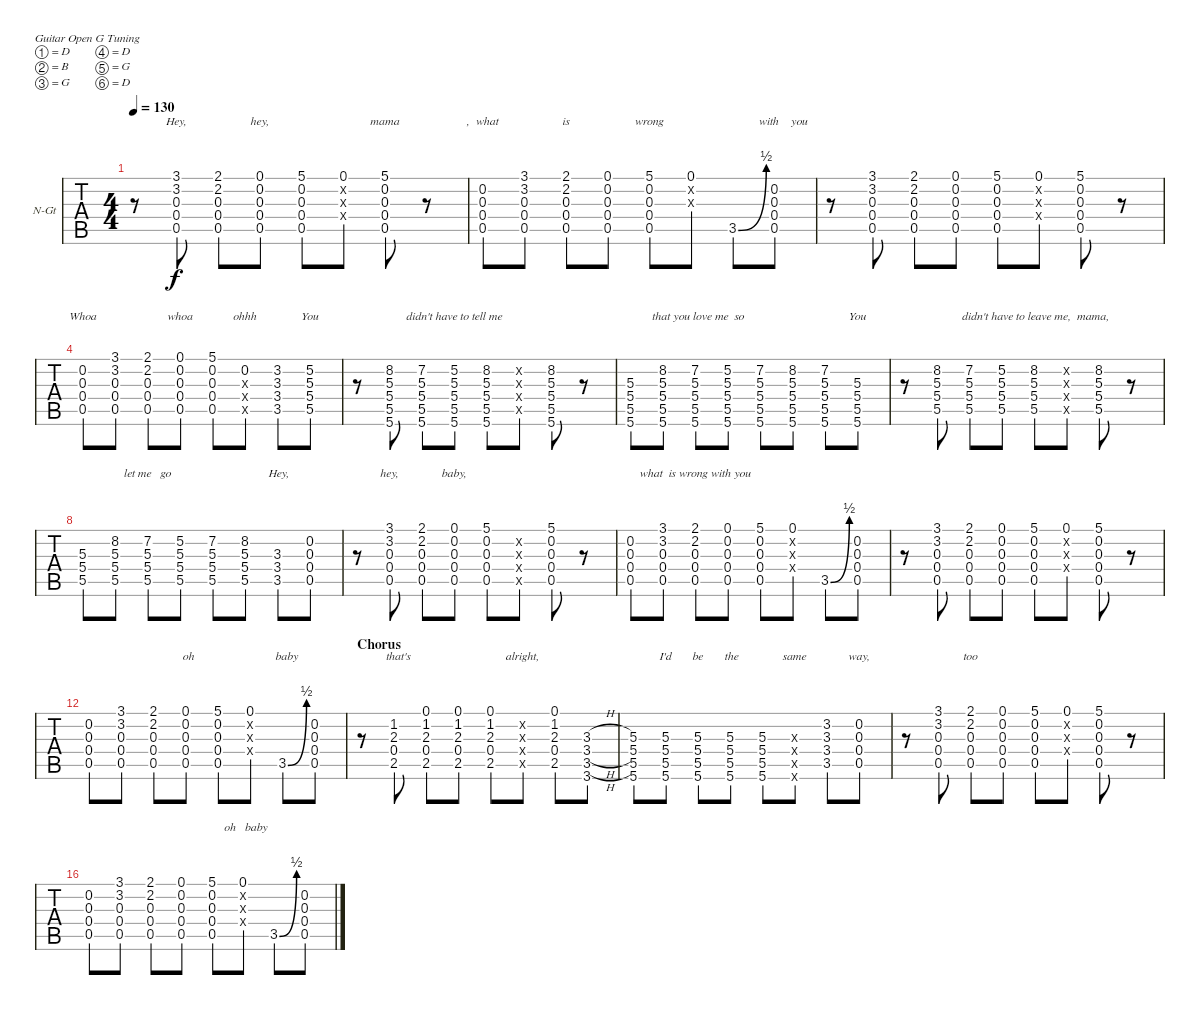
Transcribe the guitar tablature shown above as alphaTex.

\bracketExtendMode nobrackets
\firstSystemTrackNameOrientation horizontal
\otherSystemsTrackNameOrientation horizontal
\defaultBarNumberDisplay FirstOfSystem
\track ("Guitar" "N-Gt") {instrument acousticguitarnylon}
\staff {tabs}
\tuning (D4 B3 G3 D3 G2 D2)
\ts (4 4)
\scale
0.28
\tempo 130
\accidentals auto
\clef g2
\ottava regular
\simile none
\ks c
r.8{dy f} (3.1{hac} 3.2{hac} 0.3 0.4 0.5).8{lyrics (0 "Hey,  ") lyrics (1 "") lyrics (2 "") lyrics (3 "") lyrics (4 "")} (2.1{hac} 2.2{hac} 0.3 0.4 0.5).8{lyrics (0 "") lyrics (1 "") lyrics (2 "") lyrics (3 "") lyrics (4 "")} (0.1{hac} 0.2 0.3 0.4 0.5).8{lyrics (0 "hey,  ") lyrics (1 "") lyrics (2 "") lyrics (3 "") lyrics (4 "")} (5.1{hac} 0.2 0.3 0.4 0.5).8{lyrics (0 "") lyrics (1 "") lyrics (2 "") lyrics (3 "") lyrics (4 "")} (0.4{x} 0.3{x} 0.1 0.2{x}).8{lyrics (0 "") lyrics (1 "") lyrics (2 "") lyrics (3 "") lyrics (4 "")} (5.1{hac} 0.2 0.3 0.4 0.5).8{lyrics (0 "mama") lyrics (1 "") lyrics (2 "") lyrics (3 "") lyrics (4 "")} r.8 |
\scale
0.275862 (0.2 0.3 0.4 0.5).8{lyrics (0 ",  what    ") lyrics (1 "") lyrics (2 "") lyrics (3 "") lyrics (4 "")} (3.1{hac} 3.2{hac} 0.3 0.4 0.5).8{lyrics (0 "") lyrics (1 "") lyrics (2 "") lyrics (3 "") lyrics (4 "")} (2.1{hac} 2.2{hac} 0.3 0.4 0.5).8{lyrics (0 "is  ") lyrics (1 "") lyrics (2 "") lyrics (3 "") lyrics (4 "")} (0.1 0.2 0.3 0.4 0.5).8{lyrics (0 "") lyrics (1 "") lyrics (2 "") lyrics (3 "") lyrics (4 "")} (5.1{hac} 0.2 0.3 0.4 0.5).8{lyrics (0 "wrong  ") lyrics (1 "") lyrics (2 "") lyrics (3 "") lyrics (4 "")} (0.1{hac} 0.2{hac x} 0.3{x}).8{lyrics (0 "") lyrics (1 "") lyrics (2 "") lyrics (3 "") lyrics (4 "")} 3.5{be (bend 0 0 60 2) hac}.8{lyrics (0 "") lyrics (1 "") lyrics (2 "") lyrics (3 "") lyrics (4 "")} (0.2 0.3 0.4 0.5).8{lyrics (0 "      with    you") lyrics (1 "") lyrics (2 "") lyrics (3 "") lyrics (4 "")} |
\scale
0.433498 r.8 (3.1{hac} 3.2{hac} 0.3 0.4 0.5).8{lyrics (0 "") lyrics (1 "") lyrics (2 "") lyrics (3 "") lyrics (4 "")} (2.1{hac} 2.2{hac} 0.3 0.4 0.5).8{lyrics (0 "") lyrics (1 "") lyrics (2 "") lyrics (3 "") lyrics (4 "")} (0.1 0.2 0.3 0.4 0.5).8{lyrics (0 "") lyrics (1 "") lyrics (2 "") lyrics (3 "") lyrics (4 "")} (5.1{hac} 0.2{hac} 0.3 0.4 0.5).8{lyrics (0 "") lyrics (1 "") lyrics (2 "") lyrics (3 "") lyrics (4 "")} (0.2{x} 0.3{x} 0.4{x} 0.1).8{lyrics (0 "") lyrics (1 "") lyrics (2 "") lyrics (3 "") lyrics (4 "")} (5.1{hac} 0.2 0.3 0.4 0.5).8{lyrics (0 "") lyrics (1 "") lyrics (2 "") lyrics (3 "") lyrics (4 "")} r.8 |
\scale
0.29064 (0.2 0.3 0.4 0.5).8{lyrics (0 "Whoa") lyrics (1 "") lyrics (2 "") lyrics (3 "") lyrics (4 "")} (3.1{hac} 3.2{hac} 0.3 0.4 0.5).8{lyrics (0 "") lyrics (1 "") lyrics (2 "") lyrics (3 "") lyrics (4 "")} (2.1{hac} 2.2{hac} 0.3 0.4 0.5).8{lyrics (0 "") lyrics (1 "") lyrics (2 "") lyrics (3 "") lyrics (4 "")} (0.1 0.2 0.3 0.4 0.5).8{lyrics (0 "whoa ") lyrics (1 "") lyrics (2 "") lyrics (3 "") lyrics (4 "")} (0.3 0.4 0.5 0.2 5.1{hac}).8{lyrics (0 "") lyrics (1 "") lyrics (2 "") lyrics (3 "") lyrics (4 "")} (0.2 0.3{x} 0.4{x} 0.5{x}).8{lyrics (0 "ohhh") lyrics (1 "") lyrics (2 "") lyrics (3 "") lyrics (4 "")} (3.3 3.4 3.5 3.2).8{lyrics (0 "") lyrics (1 "") lyrics (2 "") lyrics (3 "") lyrics (4 "")} (5.3 5.4 5.5 5.2).8{lyrics (0 "You") lyrics (1 "") lyrics (2 "") lyrics (3 "") lyrics (4 "")} |
\scale
0.333333 r.8 (8.2{hac} 5.3 5.4 5.5 5.6).8{lyrics (0 "") lyrics (1 "") lyrics (2 "") lyrics (3 "") lyrics (4 "")} (7.2{hac} 5.3 5.4 5.5 5.6).8{lyrics (0 "") lyrics (1 "") lyrics (2 "") lyrics (3 "") lyrics (4 "")} (5.2{hac} 5.3 5.4 5.5 5.6).8{lyrics (0 "didn't have to tell me  ") lyrics (1 "") lyrics (2 "") lyrics (3 "") lyrics (4 "")} (8.2{hac} 5.3 5.4 5.5 5.6).8{lyrics (0 "") lyrics (1 "") lyrics (2 "") lyrics (3 "") lyrics (4 "")} (0.2{x} 0.4{x} 0.3{x} 0.5{x}).8{lyrics (0 "") lyrics (1 "") lyrics (2 "") lyrics (3 "") lyrics (4 "")} (8.2{hac} 5.3 5.4 5.5 5.6).8{lyrics (0 "") lyrics (1 "") lyrics (2 "") lyrics (3 "") lyrics (4 "")} r.8 |
\scale
0.333333 (5.3{hac} 5.4 5.5 5.6).8{lyrics (0 "") lyrics (1 "") lyrics (2 "") lyrics (3 "") lyrics (4 "")} (8.2{hac} 5.3 5.4 5.5 5.6).8{lyrics (0 "") lyrics (1 "") lyrics (2 "") lyrics (3 "") lyrics (4 "")} (7.2{hac} 5.3 5.4 5.5 5.6).8{lyrics (0 "  that you love me  so      ") lyrics (1 "") lyrics (2 "") lyrics (3 "") lyrics (4 "")} (5.2 5.3 5.4 5.5 5.6).8{lyrics (0 "") lyrics (1 "") lyrics (2 "") lyrics (3 "") lyrics (4 "")} (7.2{hac} 5.3 5.4 5.5 5.6).8{lyrics (0 "") lyrics (1 "") lyrics (2 "") lyrics (3 "") lyrics (4 "")} (8.2{hac} 5.3 5.4 5.5 5.6).8{lyrics (0 "") lyrics (1 "") lyrics (2 "") lyrics (3 "") lyrics (4 "")} (7.2{hac} 5.3 5.4 5.5 5.6).8{lyrics (0 "") lyrics (1 "") lyrics (2 "") lyrics (3 "") lyrics (4 "")} (5.3{hac} 5.4 5.5 5.6).8{lyrics (0 "You    ") lyrics (1 "") lyrics (2 "") lyrics (3 "") lyrics (4 "")} |
\scale
0.333333 r.8 (8.2{hac} 5.3 5.4 5.5).8{lyrics (0 "") lyrics (1 "") lyrics (2 "") lyrics (3 "") lyrics (4 "")} (7.2{hac} 5.3 5.4 5.5).8{lyrics (0 "") lyrics (1 "") lyrics (2 "") lyrics (3 "") lyrics (4 "")} (5.2 5.3 5.4 5.5).8{lyrics (0 "") lyrics (1 "") lyrics (2 "") lyrics (3 "") lyrics (4 "")} (8.2{hac} 5.3 5.4 5.5).8{lyrics (0 " didn't have to leave me,  mama,") lyrics (1 "") lyrics (2 "") lyrics (3 "") lyrics (4 "")} (0.2{x} 0.4{x} 0.3{x} 0.5{x}).8{lyrics (0 "") lyrics (1 "") lyrics (2 "") lyrics (3 "") lyrics (4 "")} (8.2{hac} 5.3 5.4 5.5).8{lyrics (0 "") lyrics (1 "") lyrics (2 "") lyrics (3 "") lyrics (4 "")} r.8 |
\scale
0.44 (5.3{hac} 5.4 5.5).8{lyrics (0 "") lyrics (1 "") lyrics (2 "") lyrics (3 "") lyrics (4 "")} (8.2{hac} 5.3 5.4 5.5).8{lyrics (0 "") lyrics (1 "") lyrics (2 "") lyrics (3 "") lyrics (4 "")} (7.2{hac} 5.3 5.4 5.5).8{lyrics (0 "let me   go") lyrics (1 "") lyrics (2 "") lyrics (3 "") lyrics (4 "")} (5.2 5.3 5.4 5.5).8{lyrics (0 "") lyrics (1 "") lyrics (2 "") lyrics (3 "") lyrics (4 "")} (7.2{hac} 5.3 5.4 5.5).8{lyrics (0 "") lyrics (1 "") lyrics (2 "") lyrics (3 "") lyrics (4 "")} (8.2{hac} 5.3 5.4 5.5).8{lyrics (0 "") lyrics (1 "") lyrics (2 "") lyrics (3 "") lyrics (4 "")} (3.3 3.4 3.5).8{lyrics (0 " Hey,") lyrics (1 "") lyrics (2 "") lyrics (3 "") lyrics (4 "")} (0.2 0.3 0.4 0.5).8{lyrics (0 "") lyrics (1 "") lyrics (2 "") lyrics (3 "") lyrics (4 "")} |
\scale
0.28 r.8 (3.1{hac} 3.2{hac} 0.3 0.4 0.5).8{lyrics (0 "hey,") lyrics (1 "") lyrics (2 "") lyrics (3 "") lyrics (4 "")} (2.1{hac} 2.2{hac} 0.3 0.4 0.5).8{lyrics (0 "") lyrics (1 "") lyrics (2 "") lyrics (3 "") lyrics (4 "")} (0.1 0.2 0.3 0.4 0.5).8{lyrics (0 "baby,") lyrics (1 "") lyrics (2 "") lyrics (3 "") lyrics (4 "")} (5.1{hac} 0.2 0.3 0.4 0.5).8{lyrics (0 "") lyrics (1 "") lyrics (2 "") lyrics (3 "") lyrics (4 "")} (0.2{x} 0.3{x} 0.4{x} 0.5{x}).8{lyrics (0 "") lyrics (1 "") lyrics (2 "") lyrics (3 "") lyrics (4 "")} (0.2 0.3 0.4 0.5 5.1{hac}).8{lyrics (0 "") lyrics (1 "") lyrics (2 "") lyrics (3 "") lyrics (4 "")} r.8 |
\scale
0.28 (0.2 0.3 0.4 0.5).8{lyrics (0 "") lyrics (1 "") lyrics (2 "") lyrics (3 "") lyrics (4 "")} (3.1{hac} 3.2{hac} 0.3 0.4 0.5).8{lyrics (0 "") lyrics (1 "") lyrics (2 "") lyrics (3 "") lyrics (4 "")} (2.1{hac} 2.2{hac} 0.3 0.4 0.5).8{lyrics (0 "what  is wrong with you") lyrics (1 "") lyrics (2 "") lyrics (3 "") lyrics (4 "")} (0.1 0.2 0.3 0.4 0.5).8{lyrics (0 "") lyrics (1 "") lyrics (2 "") lyrics (3 "") lyrics (4 "")} (5.1{hac} 0.2 0.3 0.4 0.5).8{lyrics (0 "") lyrics (1 "") lyrics (2 "") lyrics (3 "") lyrics (4 "")} (0.1 0.2{x} 0.3{x} 0.4{x}).8{lyrics (0 "") lyrics (1 "") lyrics (2 "") lyrics (3 "") lyrics (4 "")} 3.5{be (bend 0 0 60 2) hac}.8{lyrics (0 "") lyrics (1 "") lyrics (2 "") lyrics (3 "") lyrics (4 "")} (0.2 0.3 0.4 0.5).8{lyrics (0 "") lyrics (1 "") lyrics (2 "") lyrics (3 "") lyrics (4 "")} |
\scale
0.44 r.8 (3.1{hac} 3.2{hac} 0.3 0.4 0.5).8{lyrics (0 "") lyrics (1 "") lyrics (2 "") lyrics (3 "") lyrics (4 "")} (2.1{hac} 2.2{hac} 0.3 0.4 0.5).8{lyrics (0 "") lyrics (1 "") lyrics (2 "") lyrics (3 "") lyrics (4 "")} (0.1 0.2 0.3 0.4 0.5).8{lyrics (0 "") lyrics (1 "") lyrics (2 "") lyrics (3 "") lyrics (4 "")} (0.2 0.3 0.4 0.5 5.1{hac}).8{lyrics (0 "") lyrics (1 "") lyrics (2 "") lyrics (3 "") lyrics (4 "")} (0.2{x} 0.3{x} 0.4{x} 0.1).8{lyrics (0 "") lyrics (1 "") lyrics (2 "") lyrics (3 "") lyrics (4 "")} (0.2 0.3 0.4 0.5 5.1{hac}).8{lyrics (0 "") lyrics (1 "") lyrics (2 "") lyrics (3 "") lyrics (4 "")} r.8 |
\scale
0.28 (0.2 0.3 0.4 0.5).8{lyrics (0 "") lyrics (1 "") lyrics (2 "") lyrics (3 "") lyrics (4 "")} (3.1{hac} 3.2{hac} 0.3 0.4 0.5).8{lyrics (0 "") lyrics (1 "") lyrics (2 "") lyrics (3 "") lyrics (4 "")} (2.1{hac} 2.2{hac} 0.3 0.4 0.5).8{lyrics (0 "") lyrics (1 "") lyrics (2 "") lyrics (3 "") lyrics (4 "")} (0.1 0.2 0.3 0.4 0.5).8{lyrics (0 "  oh") lyrics (1 "") lyrics (2 "") lyrics (3 "") lyrics (4 "")} (0.3 0.4 0.5 0.2 5.1{hac}).8{lyrics (0 "") lyrics (1 "") lyrics (2 "") lyrics (3 "") lyrics (4 "")} (0.2{x} 0.3{x} 0.4{x} 0.1).8{lyrics (0 "") lyrics (1 "") lyrics (2 "") lyrics (3 "") lyrics (4 "")} 3.5{be (bend 0 0 60 2) hac}.8{lyrics (0 "   baby") lyrics (1 "") lyrics (2 "") lyrics (3 "") lyrics (4 "")} (0.3 0.4 0.5 0.2).8{lyrics (0 "") lyrics (1 "") lyrics (2 "") lyrics (3 "") lyrics (4 "")} |
\section ("" "Chorus")
\scale
0.28 r.8 (1.2{hac} 2.3 0.4 2.5).8{lyrics (0 "   that's") lyrics (1 "") lyrics (2 "") lyrics (3 "") lyrics (4 "")} (0.1{hac} 1.2 2.3 0.4 2.5).8{lyrics (0 "") lyrics (1 "") lyrics (2 "") lyrics (3 "") lyrics (4 "")} (0.1{hac} 1.2 2.3 0.4 2.5).8{lyrics (0 "") lyrics (1 "") lyrics (2 "") lyrics (3 "") lyrics (4 "")} (0.1 1.2 2.3 0.4 2.5).8{lyrics (0 "") lyrics (1 "") lyrics (2 "") lyrics (3 "") lyrics (4 "")} (0.4{x} 0.2{x} 0.3{x} 0.5{x}).8{lyrics (0 "alright,") lyrics (1 "") lyrics (2 "") lyrics (3 "") lyrics (4 "")} (0.1{hac} 1.2 2.3 0.4 2.5).8{lyrics (0 "") lyrics (1 "") lyrics (2 "") lyrics (3 "") lyrics (4 "")} (3.3{h hac} 3.4{h} 3.5{h} 3.6{h}).8{lyrics (0 "") lyrics (1 "") lyrics (2 "") lyrics (3 "") lyrics (4 "")} |
\scale
0.363636 (5.3 5.4 5.5 5.6).8{lyrics (0 "") lyrics (1 "") lyrics (2 "") lyrics (3 "") lyrics (4 "")} (5.3 5.4 5.5 5.6).8{lyrics (0 "I'd   ") lyrics (1 "") lyrics (2 "") lyrics (3 "") lyrics (4 "")} (5.3 5.4 5.5 5.6).8{lyrics (0 "be ") lyrics (1 "") lyrics (2 "") lyrics (3 "") lyrics (4 "")} (5.3 5.4 5.5 5.6).8{lyrics (0 " the") lyrics (1 "") lyrics (2 "") lyrics (3 "") lyrics (4 "")} (5.3 5.4 5.5 5.6).8{lyrics (0 "") lyrics (1 "") lyrics (2 "") lyrics (3 "") lyrics (4 "")} (5.3{x} 5.4{x} 5.5{x} 0.6{x}).8{lyrics (0 "same") lyrics (1 "") lyrics (2 "") lyrics (3 "") lyrics (4 "")} (3.2 3.3 3.4 3.5).8{lyrics (0 "") lyrics (1 "") lyrics (2 "") lyrics (3 "") lyrics (4 "")} (0.2 0.3 0.4 0.5).8{lyrics (0 "way,") lyrics (1 "") lyrics (2 "") lyrics (3 "") lyrics (4 "")} |
\scale
0.318182 r.8 (3.1{hac} 3.2{hac} 0.3 0.4 0.5).8{lyrics (0 "") lyrics (1 "") lyrics (2 "") lyrics (3 "") lyrics (4 "")} (2.1{hac} 2.2{hac} 0.3 0.4 0.5).8{lyrics (0 "too      ") lyrics (1 "") lyrics (2 "") lyrics (3 "") lyrics (4 "")} (0.1 0.2 0.3 0.4 0.5).8{lyrics (0 "") lyrics (1 "") lyrics (2 "") lyrics (3 "") lyrics (4 "")} (5.1{hac} 0.2 0.3 0.4 0.5).8{lyrics (0 "") lyrics (1 "") lyrics (2 "") lyrics (3 "") lyrics (4 "")} (0.2{x} 0.3{x} 0.4{x} 0.1).8{lyrics (0 "") lyrics (1 "") lyrics (2 "") lyrics (3 "") lyrics (4 "")} (0.2 0.3 0.4 0.5 5.1{hac}).8{lyrics (0 "") lyrics (1 "") lyrics (2 "") lyrics (3 "") lyrics (4 "")} r.8 |
\scale
0.318182 (0.2 0.3 0.4 0.5).8{lyrics (0 "") lyrics (1 "") lyrics (2 "") lyrics (3 "") lyrics (4 "")} (3.1{hac} 3.2{hac} 0.3 0.4 0.5).8{lyrics (0 "") lyrics (1 "") lyrics (2 "") lyrics (3 "") lyrics (4 "")} (2.1{hac} 2.2{hac} 0.3 0.4 0.5).8{lyrics (0 "") lyrics (1 "") lyrics (2 "") lyrics (3 "") lyrics (4 "")} (0.1 0.2 0.3 0.4 0.5).8{lyrics (0 "") lyrics (1 "") lyrics (2 "") lyrics (3 "") lyrics (4 "")} (5.1{hac} 0.2 0.3 0.4 0.5).8{lyrics (0 "") lyrics (1 "") lyrics (2 "") lyrics (3 "") lyrics (4 "")} (0.1 0.2{x} 0.3{x} 0.4{x}).8{lyrics (0 "  oh   baby") lyrics (1 "") lyrics (2 "") lyrics (3 "") lyrics (4 "")} 3.5{be (bend 0 0 60 2) hac}.8{lyrics (0 "") lyrics (1 "") lyrics (2 "") lyrics (3 "") lyrics (4 "")} (0.2 0.3 0.4 0.5).8{lyrics (0 "") lyrics (1 "") lyrics (2 "") lyrics (3 "") lyrics (4 "")}
